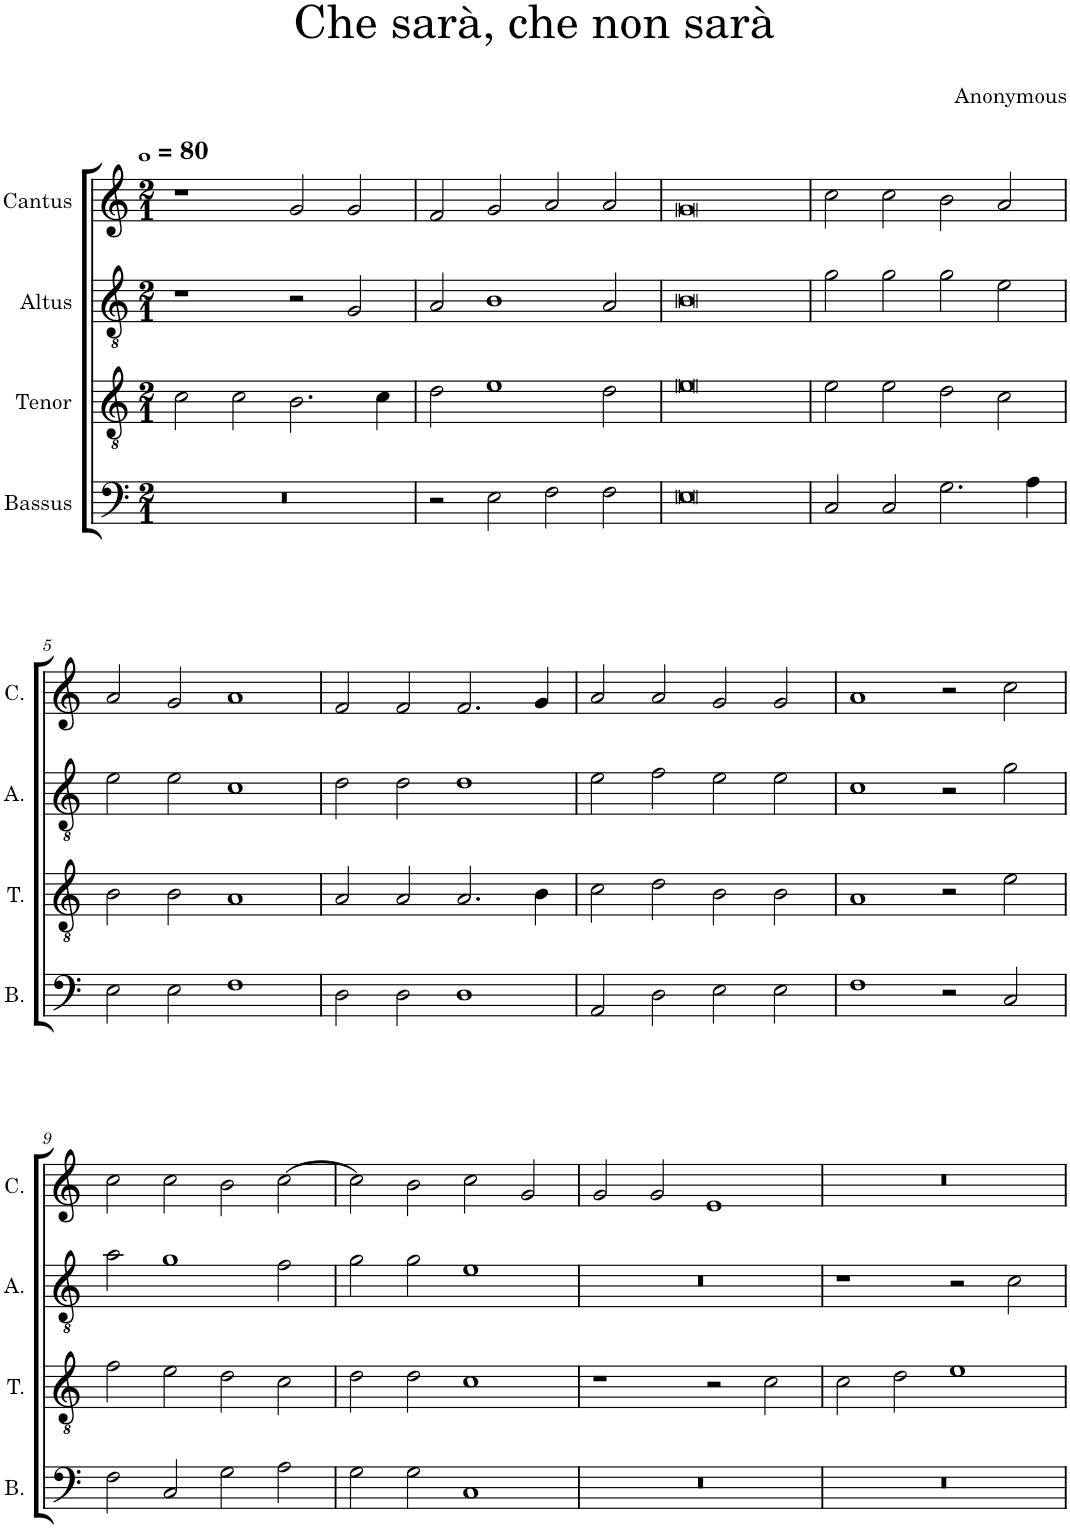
**kern	**kern	**kern	**kern
*part4	*part3	*part2	*part1
*staff4	*staff3	*staff2	*staff1
*I"Bassus	*I"Tenor	*I"Altus	*I"Cantus
*I'B.	*I'T.	*I'A.	*I'C.
*clefF4	*clefGv2	*clefGv2	*clefG2
*k[]	*k[]	*k[]	*k[]
*M2/1	*M2/1	*M2/1	*M2/1
*MM320	*MM320	*MM320	*MM320
=1	=1	=1	=1
0r	2c\	1r	1r
.	2c\	.	.
.	2.B\	2r	2g/
.	.	2G/	2g/
.	4c\	.	.
=2	=2	=2	=2
2r	2d\	2A/	2f/
2E\	1e	1B	2g/
2F\	.	.	2a/
2F\	2d\	2A/	2a/
=3	=3	=3	=3
0E	0e	0B	0g
=4	=4	=4	=4
2C/	2e\	2g\	2cc\
2C/	2e\	2g\	2cc\
2.G\	2d\	2g\	2b\
.	2c\	2e\	2a/
4A\	.	.	.
!!LO:LB:g=z
=5	=5	=5	=5
2E\	2B\	2e\	2a/
2E\	2B\	2e\	2g/
1F	1A	1c	1a
=6	=6	=6	=6
2D\	2A/	2d\	2f/
2D\	2A/	2d\	2f/
1D	2.A/	1d	2.f/
.	4B\	.	4g/
=7	=7	=7	=7
2AA/	2c\	2e\	2a/
2D\	2d\	2f\	2a/
2E\	2B\	2e\	2g/
2E\	2B\	2e\	2g/
=8	=8	=8	=8
1F	1A	1c	1a
2r	2r	2r	2r
2C/	2e\	2g\	2cc\
!!LO:LB:g=z
=9	=9	=9	=9
2F\	2f\	2a\	2cc\
2C/	2e\	1g	2cc\
2G\	2d\	.	2b\
2A\	2c\	2f\	[2cc\
=10	=10	=10	=10
2G\	2d\	2g\	2cc\]
2G\	2d\	2g\	2b\
1C	1c	1e	2cc\
.	.	.	2g/
=11	=11	=11	=11
0r	1r	0r	2g/
.	.	.	2g/
.	2r	.	1e
.	2c\	.	.
=12	=12	=12	=12
0r	2c\	1r	0r
.	2d\	.	.
.	1e	2r	.
.	.	2c\	.
=	=	=	=
*-	*-	*-	*-
